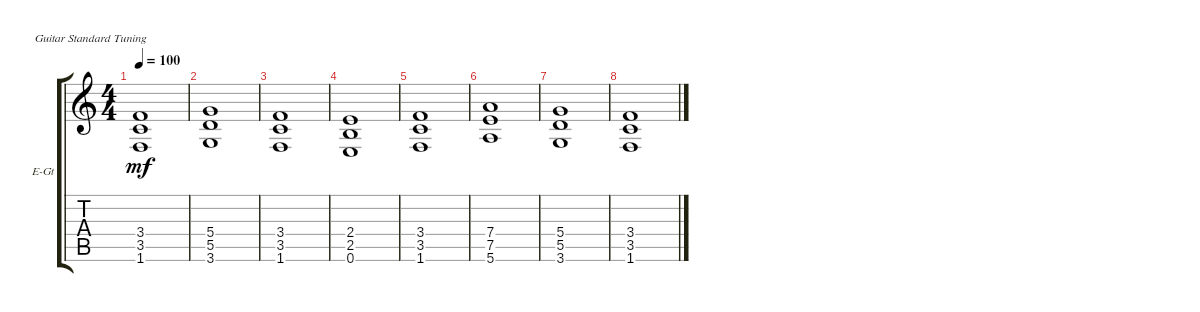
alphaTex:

\defaultSystemsLayout 4
\bracketExtendMode groupsimilarinstruments
\firstSystemTrackNameOrientation horizontal
\otherSystemsTrackNameOrientation horizontal
\track ("Electric Guitar" "E-Gt") {instrument distortionguitar}
\staff {score tabs}
\tuning (E4 B3 G3 D3 A2 E2)
\ts (4 4)
\tempo 100
\clef g2
\ks c
(1.6 3.5 3.4).1{dy mf} |
(3.6 5.5 5.4).1 |
(1.6 3.5 3.4).1 |
(0.6 2.5 2.4).1 |
(1.6 3.5 3.4).1 |
(5.6 7.5 7.4).1 |
(3.6 5.5 5.4).1 |
(1.6 3.5 3.4).1
